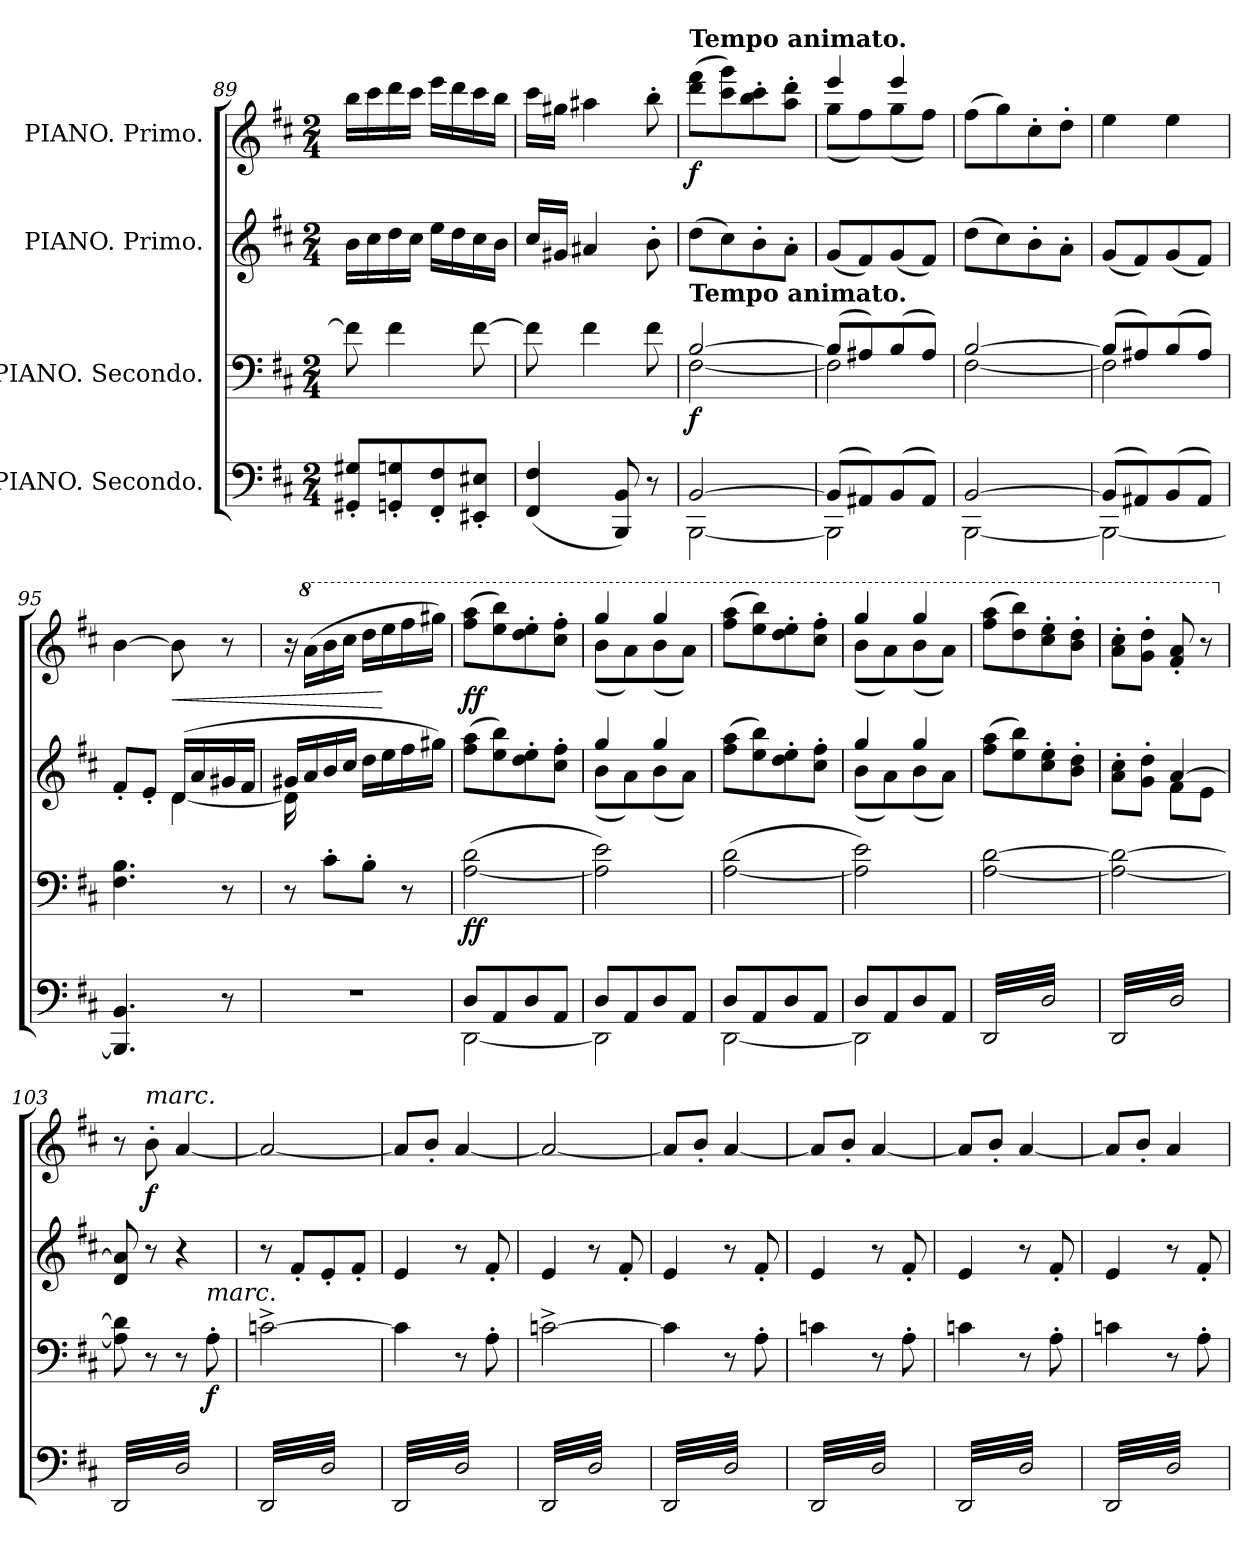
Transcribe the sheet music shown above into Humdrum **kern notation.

**kern	**kern	**dynam	**kern	**kern	**dynam
*part4	*part3	*part3	*part2	*part1	*part1
*staff4	*staff3	*staff3	*staff2	*staff1	*staff1
*I"PIANO. Secondo.	*I"PIANO. Secondo.	*	*I"PIANO. Primo.	*I"PIANO. Primo.	*
*clefF4	*clefF4	*	*clefG2	*clefG2	*
*k[f#c#]	*k[f#c#]	*	*k[f#c#]	*k[f#c#]	*
*M2/4	*M2/4	*	*M2/4	*M2/4	*
=89	=89	=89	=89	=89	=89
8GG#X'/ 8G#X'/L	8f#\]	.	16b\LL	16bb\LL	.
.	.	.	16cc#\	16ccc#\	.
8GGn'/ 8Gn'/	4f#\	.	16dd\	16ddd\	.
.	.	.	16cc#\JJ	16ccc#\JJ	.
8FF#'/ 8F#'/	.	.	16ee\LL	16eee\LL	.
.	.	.	16dd\	16ddd\	.
8EE#X'/ 8E#X'/J	[8f#\	.	16cc#\	16ccc#\	.
.	.	.	16b\JJ	16bb\JJ	.
=90	=90	=90	=90	=90	=90
(4FF#/ 4F#/	8f#\]	.	16cc#/LL	16ccc#\LL	.
.	.	.	16g#X/JJ	16gg#X\JJ	.
.	4f#\	.	4a#X/	4aa#X\	.
8BBB/ 8BB/)	.	.	.	.	.
8r	8f#\	.	8b'\	8bb'\	.
=91	=91	=91	=91	=91	=91
*^	*^	*	*	*	*
!	!	!	!	!	!	!LO:TX:a:B:t=Tempo animato.	!
!	!	!LO:TX:a:B:t=Tempo animato.	!	!	!	!	!
[2BB/	[2BBB\	[2B/	[2F#\	f	(8dd\L	(8ddd\ 8fff#\L	f
.	.	.	.	.	8cc#\)	8ccc#\ 8ggg\)	.
.	.	.	.	.	8b'\	8bb'\ 8ccc#'\	.
.	.	.	.	.	8a'\J	8aa'\ 8ddd'\J	.
=92	=92	=92	=92	=92	=92	=92	=92
*	*	*	*	*	*	*^	*
(8BB/L]	2BBB\]	(8B/L]	2F#\]	.	(8g/L	4eee/	(8gg\L	.
8AA#X/)	.	8A#X/)	.	.	8f#/)	.	8ff#\)	.
(8BB/	.	(8B/	.	.	(8g/	4eee/	(8gg\	.
8AA#/J)	.	8A#/J)	.	.	8f#/J)	.	8ff#\J)	.
*	*	*	*	*	*	*v	*v	*
=93	=93	=93	=93	=93	=93	=93	=93
[2BB/	[2BBB\	[2B/	[2F#\	.	(8dd\L	(8ff#\L	.
.	.	.	.	.	8cc#\)	8gg\)	.
.	.	.	.	.	8b'\	8cc#'\	.
.	.	.	.	.	8a'\J	8dd'\J	.
=94	=94	=94	=94	=94	=94	=94	=94
(8BB/L]	2BBB\_	(8B/L]	2F#\]	.	(8g/L	4ee\	.
8AA#X/)	.	8A#X/)	.	.	8f#/)	.	.
(8BB/	.	(8B/	.	.	(8g/	4ee\	.
8AA#/J)	.	8A#/J)	.	.	8f#/J)	.	.
*v	*v	*	*	*	*	*	*
*	*v	*v	*	*	*	*
=95	=95	=95	=95	=95	=95
*	*	*	*^	*	*
4.BBB]/ 4.BB/	4.F#\ 4.B\	.	8f#'/L	4ryy	[4b\	.
.	.	.	8e'/J	.	.	.
.	.	.	(16d/LL	[4d\	8b\]	<
.	.	.	16a/	.	.	.
8r	8r	.	16g#X/	.	8r	.
.	.	.	16f#/JJ	.	.	.
=96	=96	=96	=96	=96	=96	=96
2r	8r	.	16g#X/LL	16d\]	16r	.
*	*	*	*	*	*8va	*
.	.	.	16a/	4..ryy	(16aa\LL	.
.	8c#'\L	.	16b/	.	16bb\	.
.	.	.	16cc#/JJ	.	16ccc#\JJ	.
.	8B'\J	.	16dd\LL	.	16ddd\LL	.
.	.	.	16ee\	.	16eee\	[
.	8r	.	16ff#\	.	16fff#\	.
.	.	.	16gg#X\JJ)	.	16ggg#X\JJ)	.
*	*	*	*v	*v	*	*
=97	=97	=97	=97	=97	=97
*^	*	*	*	*	*
8D/L	[2DD\	([2A\ 2d\	ff	(8ff#\ 8aa\L	(8fff#\ 8aaa\L	ff
8AA/	.	.	.	8ee\ 8bb\)	8eee\ 8bbb\)	.
8D/	.	.	.	8dd'\ 8ee'\	8ddd'\ 8eee'\	.
8AA/J	.	.	.	8cc#'\ 8ff#'\J	8ccc#'\ 8fff#'\J	.
=98	=98	=98	=98	=98	=98	=98
*	*	*	*	*^	*^	*
8D/L	2DD\]	2A]\ 2e\)	.	4gg/	(8b\L	4ggg/	(8bb\L	.
8AA/	.	.	.	.	8a\)	.	8aa\)	.
8D/	.	.	.	4gg/	(8b\	4ggg/	(8bb\	.
8AA/J	.	.	.	.	8a\J)	.	8aa\J)	.
*	*	*	*	*v	*v	*	*	*
*	*	*	*	*	*v	*v	*
=99	=99	=99	=99	=99	=99	=99
8D/L	[2DD\	([2A\ 2d\	.	(8ff#\ 8aa\L	(8fff#\ 8aaa\L	.
8AA/	.	.	.	8ee\ 8bb\)	8eee\ 8bbb\)	.
8D/	.	.	.	8dd'\ 8ee'\	8ddd'\ 8eee'\	.
8AA/J	.	.	.	8cc#'\ 8ff#'\J	8ccc#'\ 8fff#'\J	.
=100	=100	=100	=100	=100	=100	=100
*	*	*	*	*^	*^	*
8D/L	2DD\]	2A]\ 2e\)	.	4gg/	(8b\L	4ggg/	(8bb\L	.
8AA/	.	.	.	.	8a\)	.	8aa\)	.
8D/	.	.	.	4gg/	(8b\	4ggg/	(8bb\	.
8AA/J	.	.	.	.	8a\J)	.	8aa\J)	.
*	*	*	*	*v	*v	*	*	*
*v	*v	*	*	*	*v	*v	*
=101	=101	=101	=101	=101	=101
*tremolo	*	*	*	*	*
32DD/LLL	[2A\ [2d\	.	(8ff#\ 8aa\L	(8fff#\ 8aaa\L	.
32D/	.	.	.	.	.
32DD/	.	.	.	.	.
32D/	.	.	.	.	.
32DD/	.	.	8ee\ 8bb\)	8ddd\ 8bbb\)	.
32D/	.	.	.	.	.
32DD/	.	.	.	.	.
32D/	.	.	.	.	.
32DD/	.	.	8cc#'\ 8ee'\	8ccc#'\ 8eee'\	.
32D/	.	.	.	.	.
32DD/	.	.	.	.	.
32D/	.	.	.	.	.
32DD/	.	.	8b'\ 8dd'\J	8bb'\ 8ddd'\J	.
32D/	.	.	.	.	.
32DD/	.	.	.	.	.
32D/JJJ	.	.	.	.	.
=102	=102	=102	=102	=102	=102
*	*	*	*^	*	*
32DD/LLL	2A_\ 2d_\	.	8a'\ 8cc#'\L	4ryy	8aa'\ 8ccc#'\L	.
32D/	.	.	.	.	.	.
32DD/	.	.	.	.	.	.
32D/	.	.	.	.	.	.
32DD/	.	.	8g'\ 8dd'\J	.	8gg'\ 8ddd'\J	.
32D/	.	.	.	.	.	.
32DD/	.	.	.	.	.	.
32D/	.	.	.	.	.	.
32DD/	.	.	[4a/	8f#\L	8ff#'/ 8aa'/	.
32D/	.	.	.	.	.	.
32DD/	.	.	.	.	.	.
32D/	.	.	.	.	.	.
32DD/	.	.	.	8e\J	8r	.
32D/	.	.	.	.	.	.
32DD/	.	.	.	.	.	.
32D/JJJ	.	.	.	.	.	.
*	*	*	*v	*v	*	*
=103	=103	=103	=103	=103	=103
*	*	*	*	*X8va	*
32DD/LLL	8A]\ 8d]\	.	8d/ 8a]/	8r	.
32D/	.	.	.	.	.
32DD/	.	.	.	.	.
32D/	.	.	.	.	.
!	!	!	!	!LO:TX:a:i:t=marc.	!
32DD/	8r	.	8r	8b'\	f
32D/	.	.	.	.	.
32DD/	.	.	.	.	.
32D/	.	.	.	.	.
32DD/	8r	.	4r	[4a/	.
32D/	.	.	.	.	.
32DD/	.	.	.	.	.
32D/	.	.	.	.	.
!	!LO:TX:a:i:t=marc.	!	!	!	!
32DD/	8A'\	f	.	.	.
32D/	.	.	.	.	.
32DD/	.	.	.	.	.
32D/JJJ	.	.	.	.	.
=104	=104	=104	=104	=104	=104
32DD/LLL	[2cn^>\	.	8r	2a/_	.
32D/	.	.	.	.	.
32DD/	.	.	.	.	.
32D/	.	.	.	.	.
32DD/	.	.	8f#'/L	.	.
32D/	.	.	.	.	.
32DD/	.	.	.	.	.
32D/	.	.	.	.	.
32DD/	.	.	8e'/	.	.
32D/	.	.	.	.	.
32DD/	.	.	.	.	.
32D/	.	.	.	.	.
32DD/	.	.	8f#'/J	.	.
32D/	.	.	.	.	.
32DD/	.	.	.	.	.
32D/JJJ	.	.	.	.	.
=105	=105	=105	=105	=105	=105
32DD/LLL	4c\]	.	4e/	8a/L]	.
32D/	.	.	.	.	.
32DD/	.	.	.	.	.
32D/	.	.	.	.	.
32DD/	.	.	.	8b'/J	.
32D/	.	.	.	.	.
32DD/	.	.	.	.	.
32D/	.	.	.	.	.
32DD/	8r	.	8r	[4a/	.
32D/	.	.	.	.	.
32DD/	.	.	.	.	.
32D/	.	.	.	.	.
32DD/	8A'\	.	8f#'/	.	.
32D/	.	.	.	.	.
32DD/	.	.	.	.	.
32D/JJJ	.	.	.	.	.
=106	=106	=106	=106	=106	=106
32DD/LLL	[2cn^\	.	4e/	2a/_	.
32D/	.	.	.	.	.
32DD/	.	.	.	.	.
32D/	.	.	.	.	.
32DD/	.	.	.	.	.
32D/	.	.	.	.	.
32DD/	.	.	.	.	.
32D/	.	.	.	.	.
32DD/	.	.	8r	.	.
32D/	.	.	.	.	.
32DD/	.	.	.	.	.
32D/	.	.	.	.	.
32DD/	.	.	8f#'/	.	.
32D/	.	.	.	.	.
32DD/	.	.	.	.	.
32D/JJJ	.	.	.	.	.
=107	=107	=107	=107	=107	=107
32DD/LLL	4c\]	.	4e/	8a/L]	.
32D/	.	.	.	.	.
32DD/	.	.	.	.	.
32D/	.	.	.	.	.
32DD/	.	.	.	8b'/J	.
32D/	.	.	.	.	.
32DD/	.	.	.	.	.
32D/	.	.	.	.	.
32DD/	8r	.	8r	[4a/	.
32D/	.	.	.	.	.
32DD/	.	.	.	.	.
32D/	.	.	.	.	.
32DD/	8A'\	.	8f#'/	.	.
32D/	.	.	.	.	.
32DD/	.	.	.	.	.
32D/JJJ	.	.	.	.	.
=108	=108	=108	=108	=108	=108
32DD/LLL	4cn\	.	4e/	8a/L]	.
32D/	.	.	.	.	.
32DD/	.	.	.	.	.
32D/	.	.	.	.	.
32DD/	.	.	.	8b'/J	.
32D/	.	.	.	.	.
32DD/	.	.	.	.	.
32D/	.	.	.	.	.
32DD/	8r	.	8r	[4a/	.
32D/	.	.	.	.	.
32DD/	.	.	.	.	.
32D/	.	.	.	.	.
32DD/	8A'\	.	8f#'/	.	.
32D/	.	.	.	.	.
32DD/	.	.	.	.	.
32D/JJJ	.	.	.	.	.
=109	=109	=109	=109	=109	=109
32DD/LLL	4cn\	.	4e/	8a/L]	.
32D/	.	.	.	.	.
32DD/	.	.	.	.	.
32D/	.	.	.	.	.
32DD/	.	.	.	8b'/J	.
32D/	.	.	.	.	.
32DD/	.	.	.	.	.
32D/	.	.	.	.	.
32DD/	8r	.	8r	[4a/	.
32D/	.	.	.	.	.
32DD/	.	.	.	.	.
32D/	.	.	.	.	.
32DD/	8A'\	.	8f#'/	.	.
32D/	.	.	.	.	.
32DD/	.	.	.	.	.
32D/JJJ	.	.	.	.	.
=110	=110	=110	=110	=110	=110
32DD/LLL	4cn\	.	4e/	8a/L]	.
32D/	.	.	.	.	.
32DD/	.	.	.	.	.
32D/	.	.	.	.	.
32DD/	.	.	.	8b'/J	.
32D/	.	.	.	.	.
32DD/	.	.	.	.	.
32D/	.	.	.	.	.
32DD/	8r	.	8r	4a/	.
32D/	.	.	.	.	.
32DD/	.	.	.	.	.
32D/	.	.	.	.	.
32DD/	8A'\	.	8f#'/	.	.
32D/	.	.	.	.	.
32DD/	.	.	.	.	.
32D/JJJ	.	.	.	.	.
*Xtremolo	*	*	*	*	*
.	.	.	.	.	.
.	.	.	.	.	.
.	.	.	.	.	.
.	.	.	.	.	.
.	.	.	.	.	.
.	.	.	.	.	.
.	.	.	.	.	.
.	.	.	.	.	.
=	=	=	=	=	=
*-	*-	*-	*-	*-	*-
